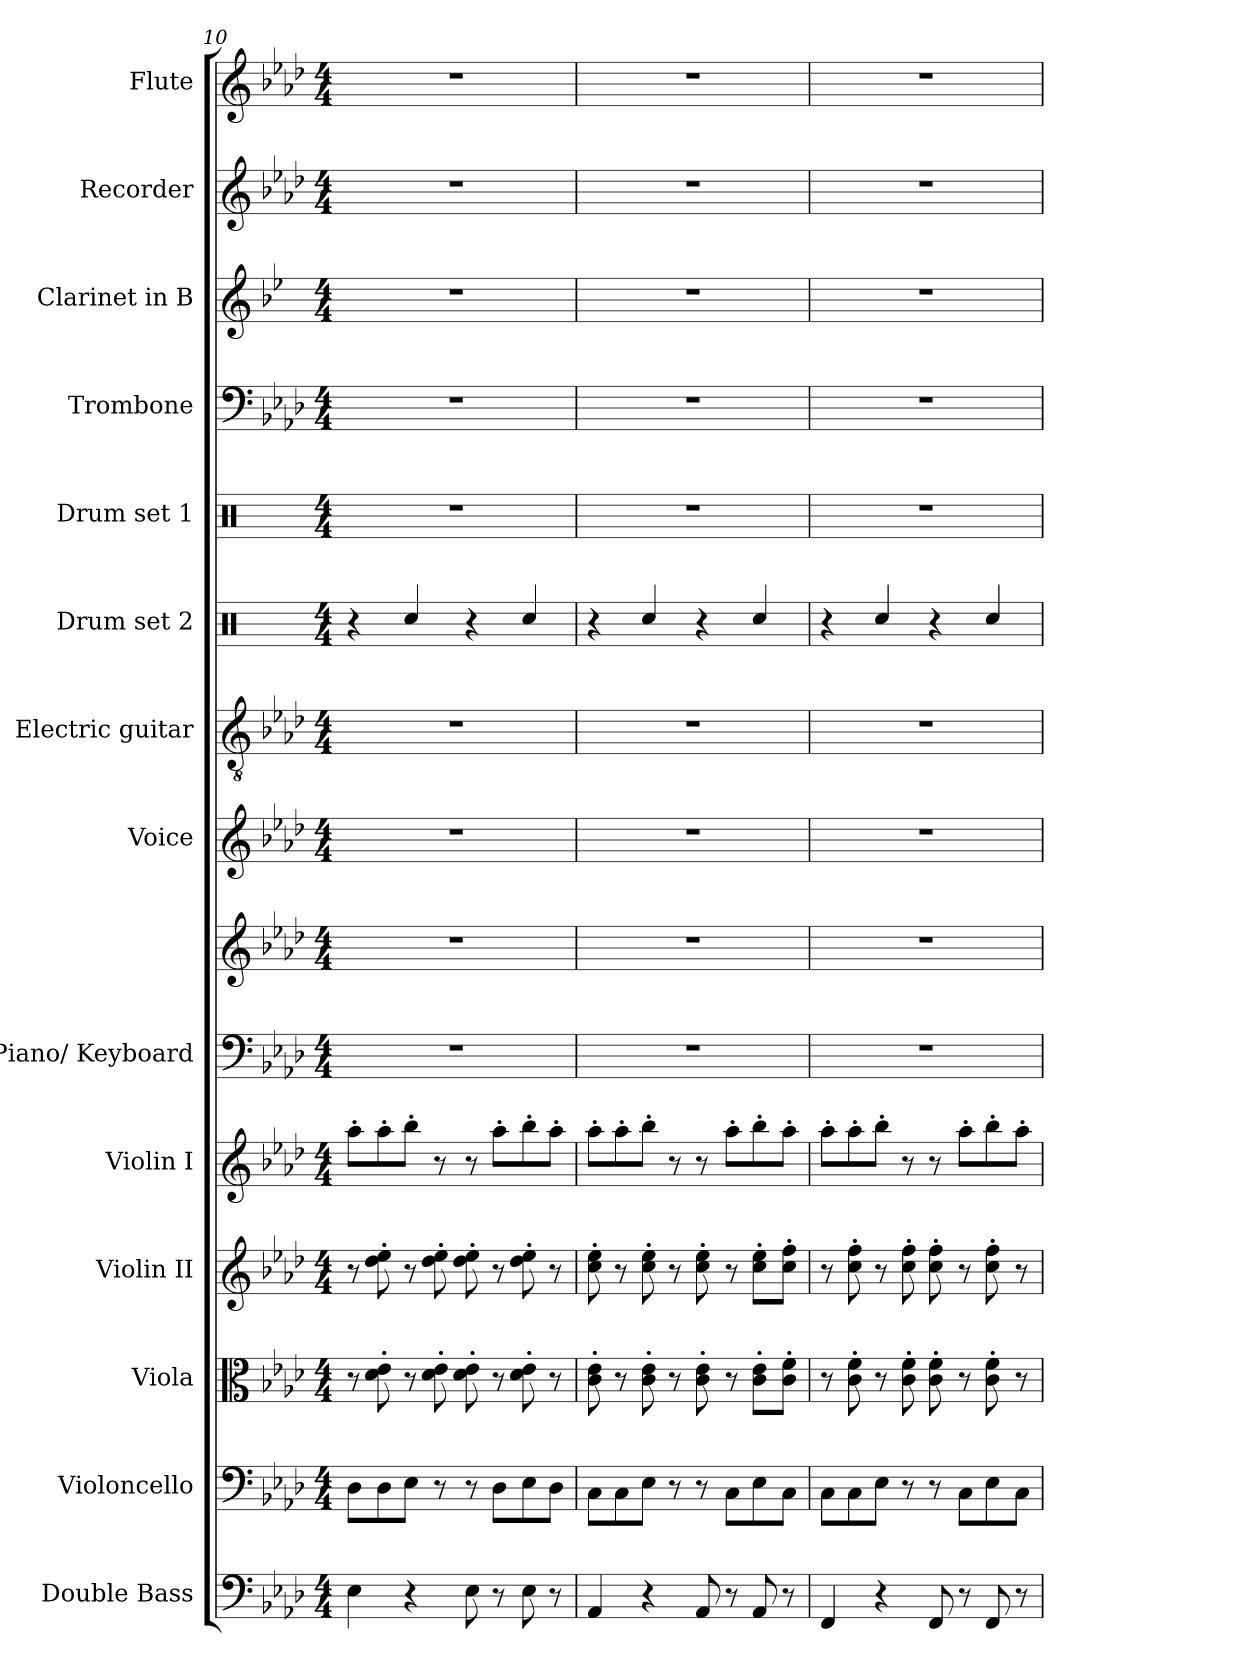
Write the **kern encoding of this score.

**kern	**kern	**kern	**kern	**kern	**kern	**kern	**kern	**kern	**kern	**kern	**kern	**kern	**kern	**kern
*part14	*part13	*part12	*part11	*part10	*part9	*part9	*part8	*part7	*part6	*part5	*part4	*part3	*part2	*part1
*staff15	*staff14	*staff13	*staff12	*staff11	*staff10	*staff9	*staff8	*staff7	*staff6	*staff5	*staff4	*staff3	*staff2	*staff1
*I"Double Bass	*I"Violoncello	*I"Viola	*I"Violin II	*I"Violin I	*I"Piano/ Keyboard	*	*I"Voice	*I"Electric guitar	*I"Drum set 2	*I"Drum set 1	*I"Trombone	*I"Clarinet in B	*I"Recorder	*I"Flute
*I'Db.	*I'Vc.	*I'Vla.	*I'Vln. II	*I'Vln. I	*I'Pno.	*	*I'Voice	*I'El. g.	*I'Dr.	*I'Dr.	*I'Trb.	*I'Cl.	*I'Rc.	*I'Fl.
!!LO:PB:g=z
*clefF4	*clefF4	*clefC3	*clefG2	*clefG2	*clefF4	*clefG2	*clefG2	*clefGv2	*clefX	*clefX	*clefF4	*clefG2	*clefG2	*clefG2
*ITrd7c12	*	*	*	*	*	*	*	*	*	*	*	*ITrd1c2	*	*
*k[b-e-a-d-]	*k[b-e-a-d-]	*k[b-e-a-d-]	*k[b-e-a-d-]	*k[b-e-a-d-]	*k[b-e-a-d-]	*k[b-e-a-d-]	*k[b-e-a-d-]	*k[b-e-a-d-]	*k[]	*k[]	*k[b-e-a-d-]	*k[b-e-a-d-]	*k[b-e-a-d-]	*k[b-e-a-d-]
*M4/4	*M4/4	*M4/4	*M4/4	*M4/4	*M4/4	*M4/4	*M4/4	*M4/4	*M4/4	*M4/4	*M4/4	*M4/4	*M4/4	*M4/4
=10	=10	=10	=10	=10	=10	=10	=10	=10	=10	=10	=10	=10	=10	=10
4EE-\	8D-\L	8r	8r	8aa-'\L	1r	1r	1r	1r	4r	1r	1r	1r	1r	1r
.	8D-\	8d-\' 8e-\'	8dd-\' 8ee-\'	8aa-'\	.	.	.	.	.	.	.	.	.	.
4r	8E-\J	8r	8r	8bb-'\J	.	.	.	.	4Rcc/	.	.	.	.	.
.	8r	8d-\' 8e-\'	8dd-\' 8ee-\'	8r	.	.	.	.	.	.	.	.	.	.
8EE-\	8r	8d-\' 8e-\'	8dd-\' 8ee-\'	8r	.	.	.	.	4r	.	.	.	.	.
8r	8D-\L	8r	8r	8aa-'\L	.	.	.	.	.	.	.	.	.	.
8EE-\	8E-\	8d-\' 8e-\'	8dd-\' 8ee-\'	8bb-'\	.	.	.	.	4Rcc/	.	.	.	.	.
8r	8D-\J	8r	8r	8aa-'\J	.	.	.	.	.	.	.	.	.	.
=11	=11	=11	=11	=11	=11	=11	=11	=11	=11	=11	=11	=11	=11	=11
4AAA-/	8C\L	8c\' 8e-\'	8cc\' 8ee-\'	8aa-'\L	1r	1r	1r	1r	4r	1r	1r	1r	1r	1r
.	8C\	8r	8r	8aa-'\	.	.	.	.	.	.	.	.	.	.
4r	8E-\J	8c\' 8e-\'	8cc\' 8ee-\'	8bb-'\J	.	.	.	.	4Rcc/	.	.	.	.	.
.	8r	8r	8r	8r	.	.	.	.	.	.	.	.	.	.
8AAA-/	8r	8c\' 8e-\'	8cc\' 8ee-\'	8r	.	.	.	.	4r	.	.	.	.	.
8r	8C\L	8r	8r	8aa-'\L	.	.	.	.	.	.	.	.	.	.
8AAA-/	8E-\	8c\' 8e-\'L	8cc\' 8ee-\'L	8bb-'\	.	.	.	.	4Rcc/	.	.	.	.	.
8r	8C\J	8c\' 8f\'J	8cc\' 8ff\'J	8aa-'\J	.	.	.	.	.	.	.	.	.	.
=12	=12	=12	=12	=12	=12	=12	=12	=12	=12	=12	=12	=12	=12	=12
4FFF/	8C\L	8r	8r	8aa-'\L	1r	1r	1r	1r	4r	1r	1r	1r	1r	1r
.	8C\	8c\' 8f\'	8cc\' 8ff\'	8aa-'\	.	.	.	.	.	.	.	.	.	.
4r	8E-\J	8r	8r	8bb-'\J	.	.	.	.	4Rcc/	.	.	.	.	.
.	8r	8c\' 8f\'	8cc\' 8ff\'	8r	.	.	.	.	.	.	.	.	.	.
8FFF/	8r	8c\' 8f\'	8cc\' 8ff\'	8r	.	.	.	.	4r	.	.	.	.	.
8r	8C\L	8r	8r	8aa-'\L	.	.	.	.	.	.	.	.	.	.
8FFF/	8E-\	8c\' 8f\'	8cc\' 8ff\'	8bb-'\	.	.	.	.	4Rcc/	.	.	.	.	.
8r	8C\J	8r	8r	8aa-'\J	.	.	.	.	.	.	.	.	.	.
=	=	=	=	=	=	=	=	=	=	=	=	=	=	=
*-	*-	*-	*-	*-	*-	*-	*-	*-	*-	*-	*-	*-	*-	*-
